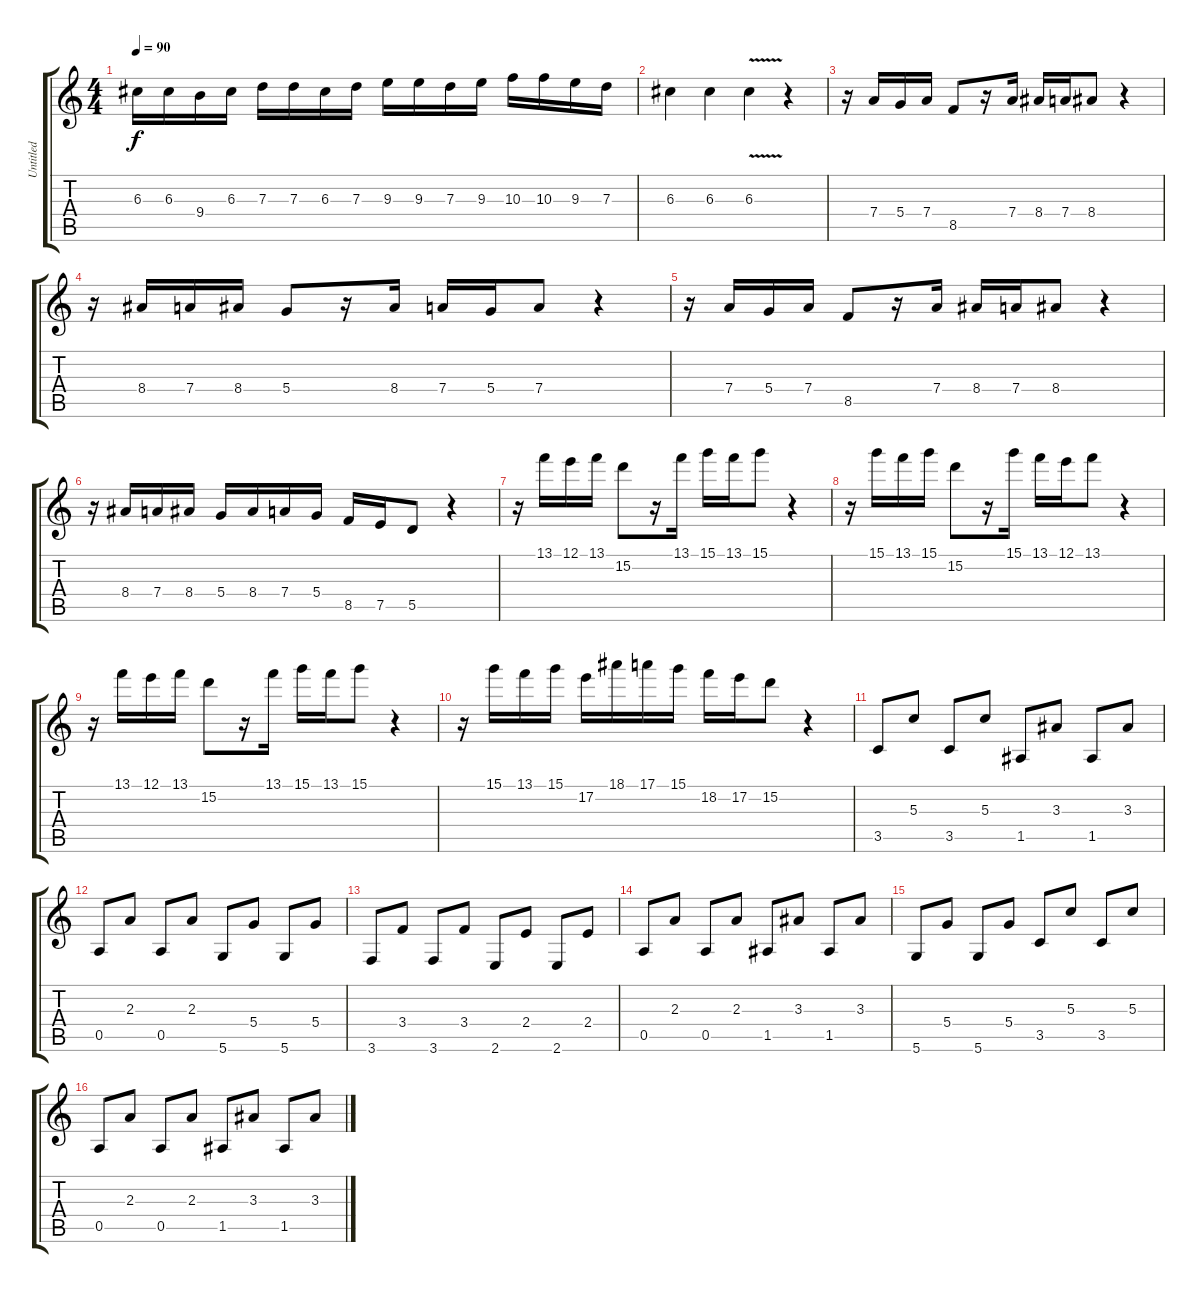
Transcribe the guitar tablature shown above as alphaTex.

\track ("Untitled" "Untitled") {instrument distortionguitar}
\staff {score tabs}
\tuning (E4 B3 G3 D3 A2 D2) {hide}
\ts (4 4)
\tempo 90
\clef g2
\ks c
6.3.16{dy f} 6.3.16 9.4.16 6.3.16 7.3.16 7.3.16 6.3.16 7.3.16 9.3.16 9.3.16 7.3.16 9.3.16 10.3.16 10.3.16 9.3.16 7.3.16 |
6.3.4 6.3.4 6.3{v}.4 r.4 |
r.16 7.4.16 5.4.16 7.4.16 8.5.8 r.16 7.4.16 8.4.16 7.4.16 8.4.8 r.4 |
r.16 8.4.16 7.4.16 8.4.16 5.4.8 r.16 8.4.16 7.4.16 5.4.16 7.4.8 r.4 |
r.16 7.4.16 5.4.16 7.4.16 8.5.8 r.16 7.4.16 8.4.16 7.4.16 8.4.8 r.4 |
r.16 8.4.16 7.4.16 8.4.16 5.4.16 8.4.16 7.4.16 5.4.16 8.5.16 7.5.16 5.5.8 r.4 |
r.16 13.1.16 12.1.16 13.1.16 15.2.8 r.16 13.1.16 15.1.16 13.1.16 15.1.8 r.4 |
r.16 15.1.16 13.1.16 15.1.16 15.2.8 r.16 15.1.16 13.1.16 12.1.16 13.1.8 r.4 |
r.16 13.1.16 12.1.16 13.1.16 15.2.8 r.16 13.1.16 15.1.16 13.1.16 15.1.8 r.4 |
r.16 15.1.16 13.1.16 15.1.16 17.2.16 18.1.16 17.1.16 15.1.16 18.2.16 17.2.16 15.2.8 r.4 |
3.5.8 5.3.8 3.5.8 5.3.8 1.5.8 3.3.8 1.5.8 3.3.8 |
0.5.8 2.3.8 0.5.8 2.3.8 5.6.8 5.4.8 5.6.8 5.4.8 |
3.6.8 3.4.8 3.6.8 3.4.8 2.6.8 2.4.8 2.6.8 2.4.8 |
0.5.8 2.3.8 0.5.8 2.3.8 1.5.8 3.3.8 1.5.8 3.3.8 |
5.6.8 5.4.8 5.6.8 5.4.8 3.5.8 5.3.8 3.5.8 5.3.8 |
0.5.8 2.3.8 0.5.8 2.3.8 1.5.8 3.3.8 1.5.8 3.3.8
